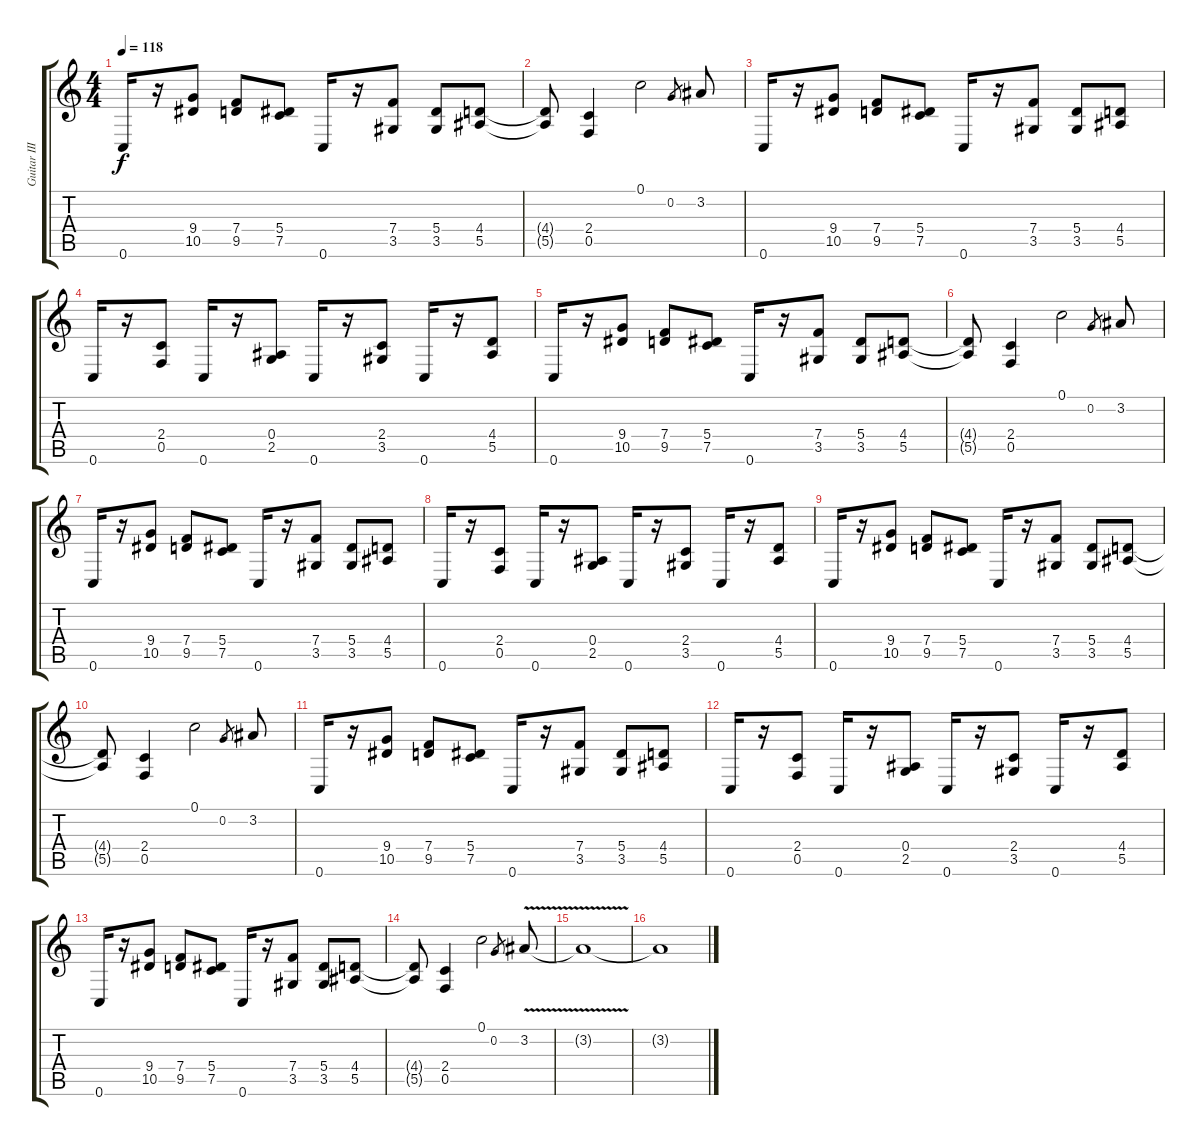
\track ("Guitar III" "Guitar III") {instrument distortionguitar}
\staff {score tabs}
\tuning (C4 G3 Eb3 Bb2 F2 C2) {hide}
\ts (4 4)
\tempo 118
\clef g2
\ks c
0.6.16{dy f} r.16 (9.4 10.5).8 (7.4 9.5).8 (5.4 7.5).8 0.6.16 r.16 (7.4 3.5).8 (5.4 3.5).8 (4.4 5.5).8 |
(4.4{t} 5.5{t}).8 (2.4 0.5).4 0.1.2 0.2.8{gr} 3.2.8 |
0.6.16 r.16 (9.4 10.5).8 (7.4 9.5).8 (5.4 7.5).8 0.6.16 r.16 (7.4 3.5).8 (5.4 3.5).8 (4.4 5.5).8 |
0.6.16 r.16 (2.4 0.5).8 0.6.16 r.16 (0.4 2.5).8 0.6.16 r.16 (2.4 3.5).8 0.6.16 r.16 (4.4 5.5).8 |
0.6.16 r.16 (9.4 10.5).8 (7.4 9.5).8 (5.4 7.5).8 0.6.16 r.16 (7.4 3.5).8 (5.4 3.5).8 (4.4 5.5).8 |
(4.4{t} 5.5{t}).8 (2.4 0.5).4 0.1.2 0.2.8{gr} 3.2.8 |
0.6.16 r.16 (9.4 10.5).8 (7.4 9.5).8 (5.4 7.5).8 0.6.16 r.16 (7.4 3.5).8 (5.4 3.5).8 (4.4 5.5).8 |
0.6.16 r.16 (2.4 0.5).8 0.6.16 r.16 (0.4 2.5).8 0.6.16 r.16 (2.4 3.5).8 0.6.16 r.16 (4.4 5.5).8 |
0.6.16 r.16 (9.4 10.5).8 (7.4 9.5).8 (5.4 7.5).8 0.6.16 r.16 (7.4 3.5).8 (5.4 3.5).8 (4.4 5.5).8 |
(4.4{t} 5.5{t}).8 (2.4 0.5).4 0.1.2 0.2.8{gr} 3.2.8 |
0.6.16 r.16 (9.4 10.5).8 (7.4 9.5).8 (5.4 7.5).8 0.6.16 r.16 (7.4 3.5).8 (5.4 3.5).8 (4.4 5.5).8 |
0.6.16 r.16 (2.4 0.5).8 0.6.16 r.16 (0.4 2.5).8 0.6.16 r.16 (2.4 3.5).8 0.6.16 r.16 (4.4 5.5).8 |
0.6.16 r.16 (9.4 10.5).8 (7.4 9.5).8 (5.4 7.5).8 0.6.16 r.16 (7.4 3.5).8 (5.4 3.5).8 (4.4 5.5).8 |
(4.4{t} 5.5{t}).8 (2.4 0.5).4 0.1.2 0.2.8{gr} 3.2{v}.8 |
3.2{t}.1 |
3.2{t}.1
